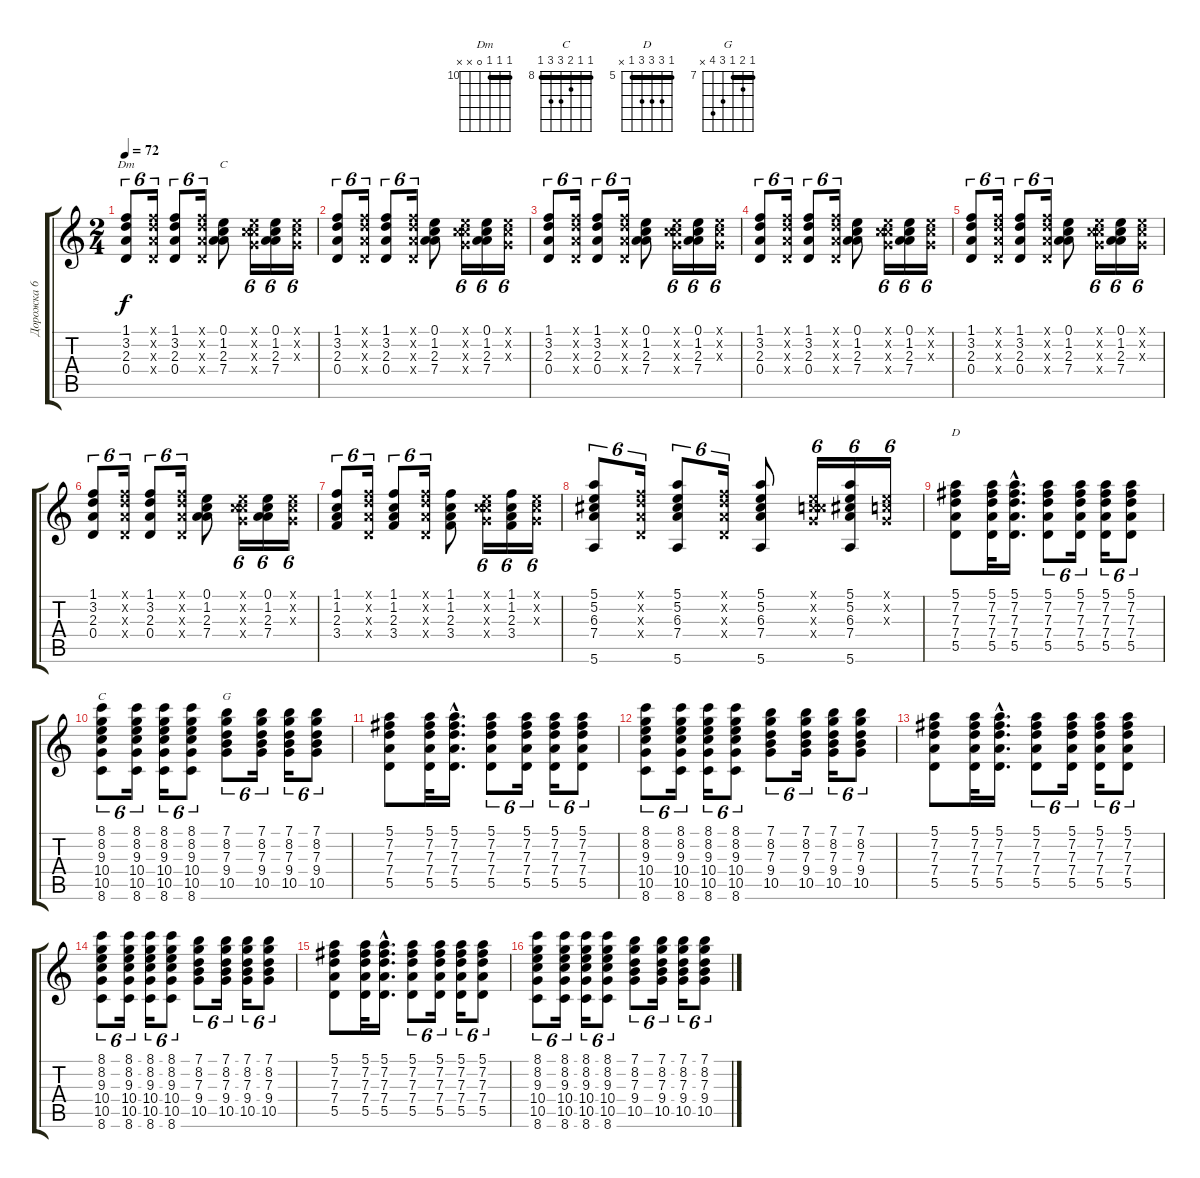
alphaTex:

\track ("Дорожка 6" "Дорожка 6") {instrument acousticguitarnylon}
\staff {score tabs}
\tuning (E4 B3 G3 D3 A2 E2) {hide}
\chord ("Dm" 10 10 10 0 x x) {firstfret 10 barre 10}
\chord ("C" 8 8 9 10 x x) {firstfret 8 barre 8}
\chord ("D" 5 7 7 7 5 x) {firstfret 5 barre 5}
\chord ("C" 8 8 9 10 10 8) {firstfret 8 barre 8}
\chord ("G" 7 8 7 9 10 x) {firstfret 7 barre 7}
\ts (2 4)
\tempo 72
\clef g2
\ks c
(1.1 3.2 2.3 0.4).8{tu (6 4) ch "Dm" dy f} (1.1{x} 3.2{x} 2.3{x} 0.4{x}).16{tu (6 4)} (1.1 3.2 2.3 0.4).8{tu (6 4)} (1.1{x} 3.2{x} 2.3{x} 0.4{x}).16{tu (6 4)} (0.1 1.2 2.3 7.4).8{ch "C"} (0.1{x} 1.2{x} 0.3{x} 10.4{x}).16{tu (6 4)} (0.1 1.2 2.3 7.4).16{tu (6 4)} (0.1{x} 1.2{x} 0.3{x}).16{tu (6 4)} |
(1.1 3.2 2.3 0.4).8{tu (6 4)} (1.1{x} 3.2{x} 2.3{x} 0.4{x}).16{tu (6 4)} (1.1 3.2 2.3 0.4).8{tu (6 4)} (1.1{x} 3.2{x} 2.3{x} 0.4{x}).16{tu (6 4)} (0.1 1.2 2.3 7.4).8 (0.1{x} 1.2{x} 0.3{x} 10.4{x}).16{tu (6 4)} (0.1 1.2 2.3 7.4).16{tu (6 4)} (0.1{x} 1.2{x} 0.3{x}).16{tu (6 4)} |
(1.1 3.2 2.3 0.4).8{tu (6 4)} (1.1{x} 3.2{x} 2.3{x} 0.4{x}).16{tu (6 4)} (1.1 3.2 2.3 0.4).8{tu (6 4)} (1.1{x} 3.2{x} 2.3{x} 0.4{x}).16{tu (6 4)} (0.1 1.2 2.3 7.4).8 (0.1{x} 1.2{x} 0.3{x} 10.4{x}).16{tu (6 4)} (0.1 1.2 2.3 7.4).16{tu (6 4)} (0.1{x} 1.2{x} 0.3{x}).16{tu (6 4)} |
(1.1 3.2 2.3 0.4).8{tu (6 4)} (1.1{x} 3.2{x} 2.3{x} 0.4{x}).16{tu (6 4)} (1.1 3.2 2.3 0.4).8{tu (6 4)} (1.1{x} 3.2{x} 2.3{x} 0.4{x}).16{tu (6 4)} (0.1 1.2 2.3 7.4).8 (0.1{x} 1.2{x} 0.3{x} 10.4{x}).16{tu (6 4)} (0.1 1.2 2.3 7.4).16{tu (6 4)} (0.1{x} 1.2{x} 0.3{x}).16{tu (6 4)} |
(1.1 3.2 2.3 0.4).8{tu (6 4)} (1.1{x} 3.2{x} 2.3{x} 0.4{x}).16{tu (6 4)} (1.1 3.2 2.3 0.4).8{tu (6 4)} (1.1{x} 3.2{x} 2.3{x} 0.4{x}).16{tu (6 4)} (0.1 1.2 2.3 7.4).8 (0.1{x} 1.2{x} 0.3{x} 10.4{x}).16{tu (6 4)} (0.1 1.2 2.3 7.4).16{tu (6 4)} (0.1{x} 1.2{x} 0.3{x}).16{tu (6 4)} |
(1.1 3.2 2.3 0.4).8{tu (6 4)} (1.1{x} 3.2{x} 2.3{x} 0.4{x}).16{tu (6 4)} (1.1 3.2 2.3 0.4).8{tu (6 4)} (1.1{x} 3.2{x} 2.3{x} 0.4{x}).16{tu (6 4)} (0.1 1.2 2.3 7.4).8 (0.1{x} 1.2{x} 0.3{x} 10.4{x}).16{tu (6 4)} (0.1 1.2 2.3 7.4).16{tu (6 4)} (0.1{x} 1.2{x} 0.3{x}).16{tu (6 4)} |
(1.1 1.2 2.3 3.4).8{tu (6 4)} (1.1{x} 3.2{x} 2.3{x} 0.4{x}).16{tu (6 4)} (1.1 1.2 2.3 3.4).8{tu (6 4)} (1.1{x} 3.2{x} 2.3{x} 0.4{x}).16{tu (6 4)} (1.1 1.2 2.3 3.4).8 (0.1{x} 1.2{x} 0.3{x} 10.4{x}).16{tu (6 4)} (1.1 1.2 2.3 3.4).16{tu (6 4)} (0.1{x} 1.2{x} 0.3{x}).16{tu (6 4)} |
(5.1 5.2 6.3 7.4 5.6).8{tu (6 4)} (1.1{x} 3.2{x} 2.3{x} 0.4{x}).16{tu (6 4)} (5.1 5.2 6.3 7.4 5.6).8{tu (6 4)} (1.1{x} 3.2{x} 2.3{x} 0.4{x}).16{tu (6 4)} (5.1 5.2 6.3 7.4 5.6).8 (0.1{x} 1.2{x} 0.3{x} 10.4{x}).16{tu (6 4)} (5.1 5.2 6.3 7.4 5.6).16{tu (6 4)} (0.1{x} 1.2{x} 0.3{x}).16{tu (6 4)} |
(5.1 7.2 7.3 7.4 5.5).8{ch "D"} (5.1 7.2 7.3 7.4 5.5).32 (5.1{hac} 7.2{hac} 7.3{hac} 7.4{hac} 5.5{hac}).16{d} (5.1 7.2 7.3 7.4 5.5).8{tu (6 4)} (5.1 7.2 7.3 7.4 5.5).16{tu (6 4)} (5.1 7.2 7.3 7.4 5.5).16{tu (6 4)} (5.1 7.2 7.3 7.4 5.5).8{tu (6 4)} |
(8.1 8.2 9.3 10.4 10.5 8.6).8{tu (6 4) ch "C"} (8.1 8.2 9.3 10.4 10.5 8.6).16{tu (6 4)} (8.1 8.2 9.3 10.4 10.5 8.6).16{tu (6 4)} (8.1 8.2 9.3 10.4 10.5 8.6).8{tu (6 4)} (7.1 8.2 7.3 9.4 10.5).8{tu (6 4) ch "G"} (7.1 8.2 7.3 9.4 10.5).16{tu (6 4)} (7.1 8.2 7.3 9.4 10.5).16{tu (6 4)} (7.1 8.2 7.3 9.4 10.5).8{tu (6 4)} |
(5.1 7.2 7.3 7.4 5.5).8 (5.1 7.2 7.3 7.4 5.5).32 (5.1{hac} 7.2{hac} 7.3{hac} 7.4{hac} 5.5{hac}).16{d} (5.1 7.2 7.3 7.4 5.5).8{tu (6 4)} (5.1 7.2 7.3 7.4 5.5).16{tu (6 4)} (5.1 7.2 7.3 7.4 5.5).16{tu (6 4)} (5.1 7.2 7.3 7.4 5.5).8{tu (6 4)} |
(8.1 8.2 9.3 10.4 10.5 8.6).8{tu (6 4)} (8.1 8.2 9.3 10.4 10.5 8.6).16{tu (6 4)} (8.1 8.2 9.3 10.4 10.5 8.6).16{tu (6 4)} (8.1 8.2 9.3 10.4 10.5 8.6).8{tu (6 4)} (7.1 8.2 7.3 9.4 10.5).8{tu (6 4)} (7.1 8.2 7.3 9.4 10.5).16{tu (6 4)} (7.1 8.2 7.3 9.4 10.5).16{tu (6 4)} (7.1 8.2 7.3 9.4 10.5).8{tu (6 4)} |
(5.1 7.2 7.3 7.4 5.5).8 (5.1 7.2 7.3 7.4 5.5).32 (5.1{hac} 7.2{hac} 7.3{hac} 7.4{hac} 5.5{hac}).16{d} (5.1 7.2 7.3 7.4 5.5).8{tu (6 4)} (5.1 7.2 7.3 7.4 5.5).16{tu (6 4)} (5.1 7.2 7.3 7.4 5.5).16{tu (6 4)} (5.1 7.2 7.3 7.4 5.5).8{tu (6 4)} |
(8.1 8.2 9.3 10.4 10.5 8.6).8{tu (6 4)} (8.1 8.2 9.3 10.4 10.5 8.6).16{tu (6 4)} (8.1 8.2 9.3 10.4 10.5 8.6).16{tu (6 4)} (8.1 8.2 9.3 10.4 10.5 8.6).8{tu (6 4)} (7.1 8.2 7.3 9.4 10.5).8{tu (6 4)} (7.1 8.2 7.3 9.4 10.5).16{tu (6 4)} (7.1 8.2 7.3 9.4 10.5).16{tu (6 4)} (7.1 8.2 7.3 9.4 10.5).8{tu (6 4)} |
(5.1 7.2 7.3 7.4 5.5).8 (5.1 7.2 7.3 7.4 5.5).32 (5.1{hac} 7.2{hac} 7.3{hac} 7.4{hac} 5.5{hac}).16{d} (5.1 7.2 7.3 7.4 5.5).8{tu (6 4)} (5.1 7.2 7.3 7.4 5.5).16{tu (6 4)} (5.1 7.2 7.3 7.4 5.5).16{tu (6 4)} (5.1 7.2 7.3 7.4 5.5).8{tu (6 4)} |
(8.1 8.2 9.3 10.4 10.5 8.6).8{tu (6 4)} (8.1 8.2 9.3 10.4 10.5 8.6).16{tu (6 4)} (8.1 8.2 9.3 10.4 10.5 8.6).16{tu (6 4)} (8.1 8.2 9.3 10.4 10.5 8.6).8{tu (6 4)} (7.1 8.2 7.3 9.4 10.5).8{tu (6 4)} (7.1 8.2 7.3 9.4 10.5).16{tu (6 4)} (7.1 8.2 7.3 9.4 10.5).16{tu (6 4)} (7.1 8.2 7.3 9.4 10.5).8{tu (6 4)}
